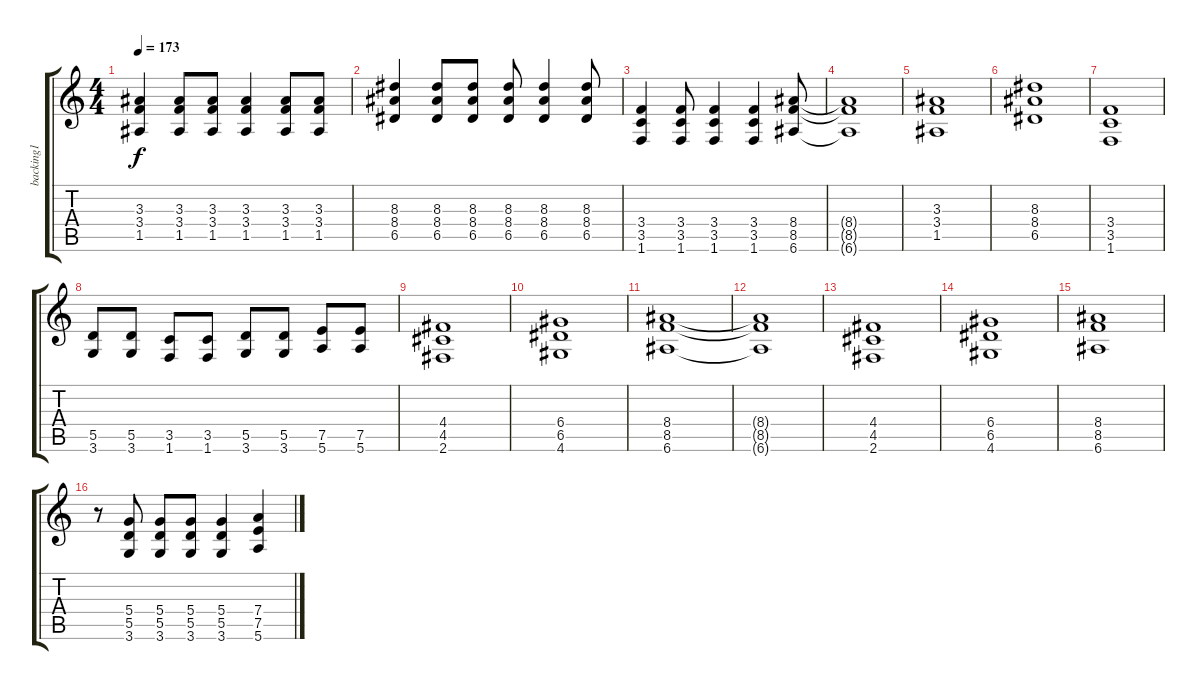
\track ("backing1" "backing1") {instrument overdrivenguitar}
\staff {score tabs}
\tuning (E4 B3 G3 D3 A2 E2) {hide}
\ts (4 4)
\tempo 173
\clef g2
\ks c
(3.3 3.4 1.5).4{dy f} (3.3 3.4 1.5).8 (3.3 3.4 1.5).8 (3.3 3.4 1.5).4 (3.3 3.4 1.5).8 (3.3 3.4 1.5).8 |
(8.3 8.4 6.5).4 (8.3 8.4 6.5).8 (8.3 8.4 6.5).8 (8.3 8.4 6.5).8 (8.3 8.4 6.5).4 (8.3 8.4 6.5).8 |
(3.4 3.5 1.6).4 (3.4 3.5 1.6).8 (3.4 3.5 1.6).4 (3.4 3.5 1.6).4 (8.4 8.5 6.6).8 |
(8.4{t} 8.5{t} 6.6{t}).1 |
(3.3 3.4 1.5).1 |
(8.3 8.4 6.5).1 |
(3.4 3.5 1.6).1 |
(5.5 3.6).8 (5.5 3.6).8 (3.5 1.6).8 (3.5 1.6).8 (5.5 3.6).8 (5.5 3.6).8 (7.5 5.6).8 (7.5 5.6).8 |
(4.4 4.5 2.6).1 |
(6.4 6.5 4.6).1 |
(8.4 8.5 6.6).1 |
(8.4{t} 8.5{t} 6.6{t}).1 |
(4.4 4.5 2.6).1 |
(6.4 6.5 4.6).1 |
(8.4 8.5 6.6).1 |
r.8 (5.4 5.5 3.6).8 (5.4 5.5 3.6).8 (5.4 5.5 3.6).8 (5.4 5.5 3.6).4 (7.4 7.5 5.6).4
